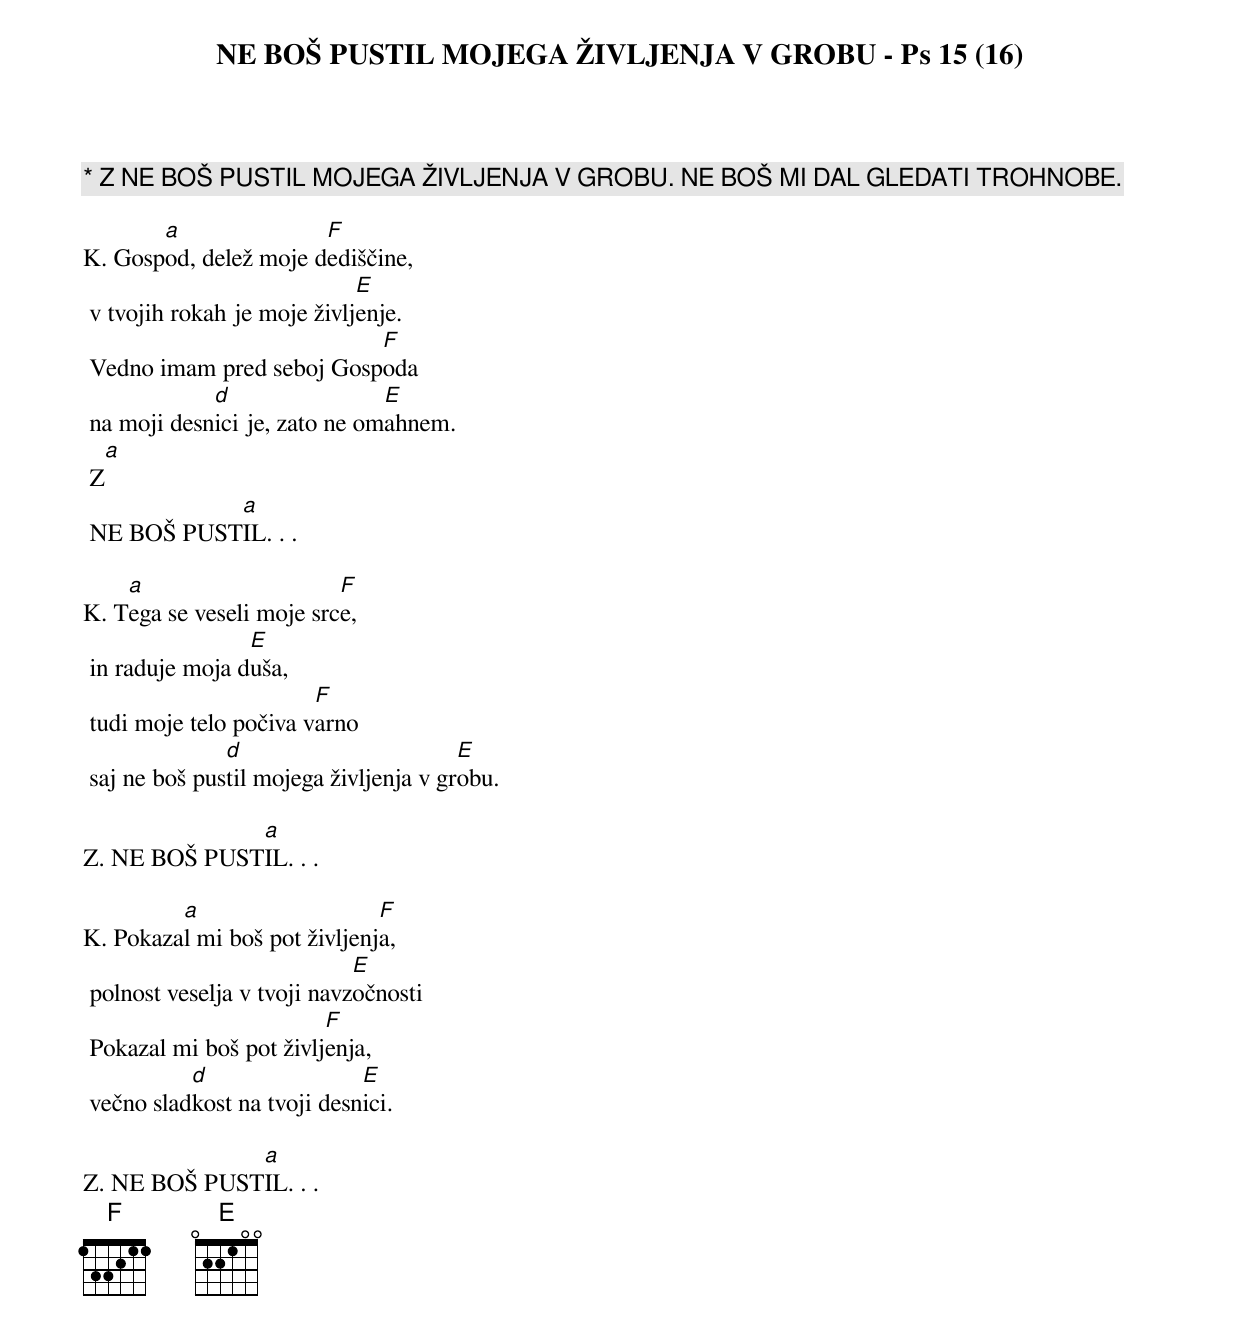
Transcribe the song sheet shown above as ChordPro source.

{title: NE BOŠ PUSTIL MOJEGA ŽIVLJENJA V GROBU - Ps 15 (16)}

{comment: * Z NE BOŠ PUSTIL MOJEGA ŽIVLJENJA V GROBU. NE BOŠ MI DAL GLEDATI TROHNOBE. }

K.	Gosp[a]od, delež moje d[F]ediščine,
	v tvojih rokah je moje življ[E]enje.
	Vedno imam pred seboj Gosp[F]oda
	na moji desn[d]ici je, zato ne om[E]ahnem.
	Z[a]
	NE BOŠ PUST[a]IL. . .

K.	T[a]ega se veseli moje src[F]e,
	in raduje moja d[E]uša,
	tudi moje telo počiva v[F]arno
	saj ne boš pus[d]til mojega življenja v gr[E]obu.

Z.	NE BOŠ PUST[a]IL. . .

K.	Pokaza[a]l mi boš pot življenj[F]a,
	polnost veselja v tvoji navz[E]očnosti
	Pokazal mi boš pot življ[F]enja,
	večno slad[d]kost na tvoji desn[E]ici.

Z.	NE BOŠ PUST[a]IL. . .
